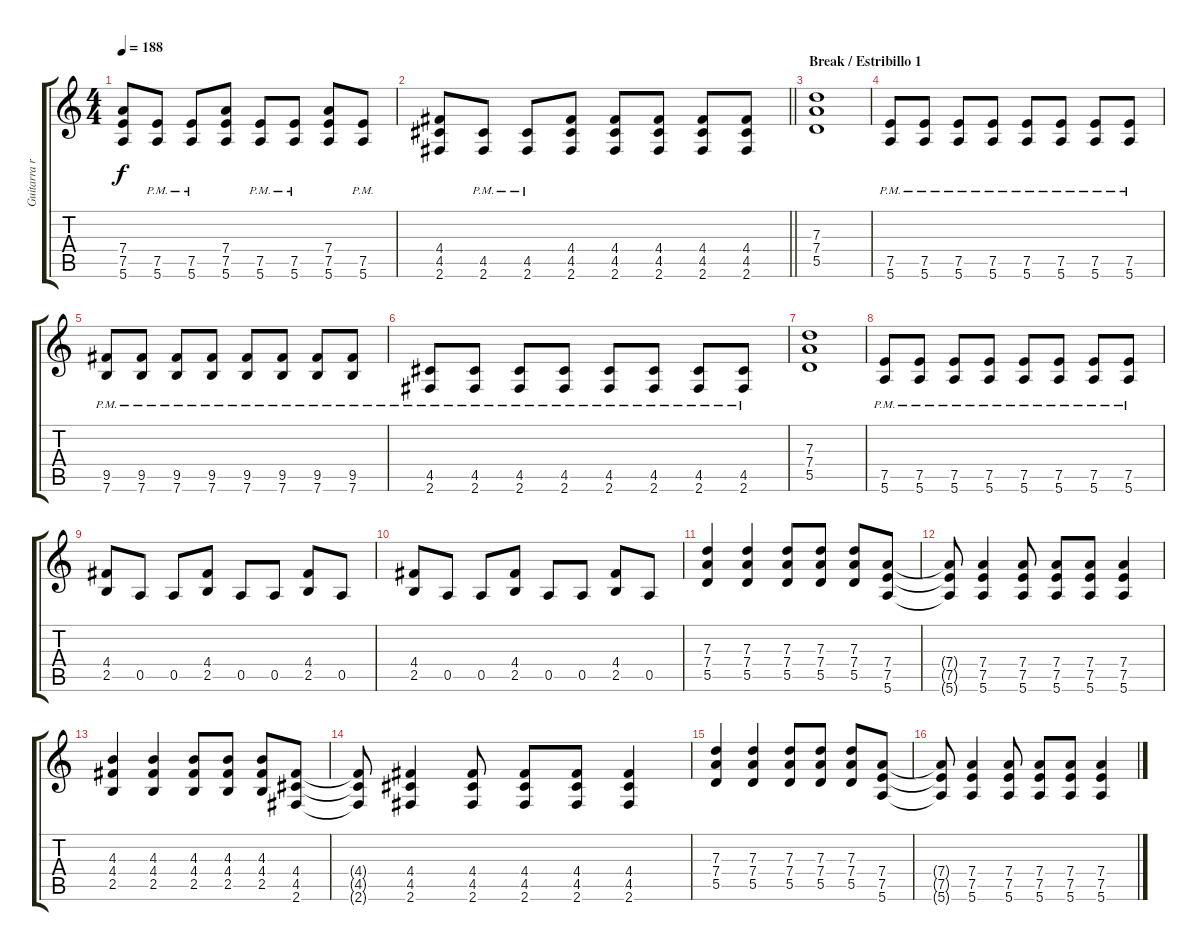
\track ("Guitarra rítmica" "Guitarra r") {instrument distortionguitar}
\staff {score tabs}
\tuning (E4 B3 G3 D3 A2 E2) {hide}
\ts (4 4)
\tempo 188
\clef g2
\ks c
(7.4 7.5 5.6).8{dy f} (7.5{pm} 5.6{pm}).8 (7.5{pm} 5.6{pm}).8 (7.4 7.5 5.6).8 (7.5{pm} 5.6{pm}).8 (7.5{pm} 5.6{pm}).8 (7.4 7.5 5.6).8 (7.5{pm} 5.6{pm}).8 |
\barLineRight lightlight
(4.4 4.5 2.6).8 (4.5{pm} 2.6{pm}).8 (4.5{pm} 2.6{pm}).8 (4.4 4.5 2.6).8 (4.4 4.5 2.6).8 (4.4 4.5 2.6).8 (4.4 4.5 2.6).8 (4.4 4.5 2.6).8 |
\section ("" "Break / Estribillo 1")
(7.3 7.4 5.5).1 |
(7.5{pm} 5.6{pm}).8 (7.5{pm} 5.6{pm}).8 (7.5{pm} 5.6{pm}).8 (7.5{pm} 5.6{pm}).8 (7.5{pm} 5.6{pm}).8 (7.5{pm} 5.6{pm}).8 (7.5{pm} 5.6{pm}).8 (7.5{pm} 5.6{pm}).8 |
(9.5{pm} 7.6{pm}).8 (9.5{pm} 7.6{pm}).8 (9.5{pm} 7.6{pm}).8 (9.5{pm} 7.6{pm}).8 (9.5{pm} 7.6{pm}).8 (9.5{pm} 7.6{pm}).8 (9.5{pm} 7.6{pm}).8 (9.5{pm} 7.6{pm}).8 |
(4.5{pm} 2.6{pm}).8 (4.5{pm} 2.6{pm}).8 (4.5{pm} 2.6{pm}).8 (4.5{pm} 2.6{pm}).8 (4.5{pm} 2.6{pm}).8 (4.5{pm} 2.6{pm}).8 (4.5{pm} 2.6{pm}).8 (4.5{pm} 2.6{pm}).8 |
(7.3 7.4 5.5).1 |
(7.5{pm} 5.6{pm}).8 (7.5{pm} 5.6{pm}).8 (7.5{pm} 5.6{pm}).8 (7.5{pm} 5.6{pm}).8 (7.5{pm} 5.6{pm}).8 (7.5{pm} 5.6{pm}).8 (7.5{pm} 5.6{pm}).8 (7.5{pm} 5.6{pm}).8 |
(4.4 2.5).8 0.5.8 0.5.8 (4.4 2.5).8 0.5.8 0.5.8 (4.4 2.5).8 0.5.8 |
(4.4 2.5).8 0.5.8 0.5.8 (4.4 2.5).8 0.5.8 0.5.8 (4.4 2.5).8 0.5.8 |
(7.3 7.4 5.5).4 (7.3 7.4 5.5).4 (7.3 7.4 5.5).8 (7.3 7.4 5.5).8 (7.3 7.4 5.5).8 (7.4 7.5 5.6).8 |
(7.4{t} 7.5{t} 5.6{t}).8 (7.4 7.5 5.6).4 (7.4 7.5 5.6).8 (7.4 7.5 5.6).8 (7.4 7.5 5.6).8 (7.4 7.5 5.6).4 |
(4.3 4.4 2.5).4 (4.3 4.4 2.5).4 (4.3 4.4 2.5).8 (4.3 4.4 2.5).8 (4.3 4.4 2.5).8 (4.4 4.5 2.6).8 |
(4.4{t} 4.5{t} 2.6{t}).8 (4.4 4.5 2.6).4 (4.4 4.5 2.6).8 (4.4 4.5 2.6).8 (4.4 4.5 2.6).8 (4.4 4.5 2.6).4 |
(7.3 7.4 5.5).4 (7.3 7.4 5.5).4 (7.3 7.4 5.5).8 (7.3 7.4 5.5).8 (7.3 7.4 5.5).8 (7.4 7.5 5.6).8 |
(7.4{t} 7.5{t} 5.6{t}).8 (7.4 7.5 5.6).4 (7.4 7.5 5.6).8 (7.4 7.5 5.6).8 (7.4 7.5 5.6).8 (7.4 7.5 5.6).4
